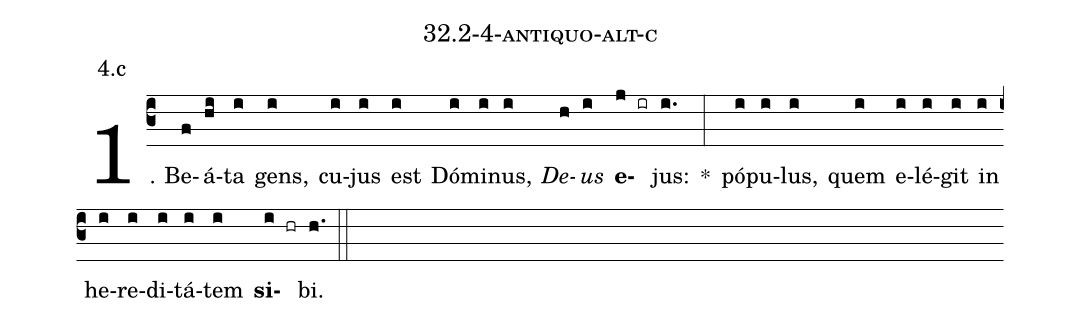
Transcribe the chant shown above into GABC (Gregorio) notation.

name: 32.2-4-antiquo-alt-c;
annotation: 4.c;
%%
(c3)1. Be(f)á(hi)ta(i) gens,(i) cu(i)jus(i) est(i) Dó(i)mi(i)nus,(i) <i>De</i>(h)<i>us</i>(i) <b>e</b>(j ir)jus:(i.) *(:) pó(i)pu(i)lus,(i) quem(i) e(i)lé(i)git(i) in(i) he(i)re(i)di(i)tá(i)tem(i) <b>si</b>(i hr)bi.(h.) (::)
